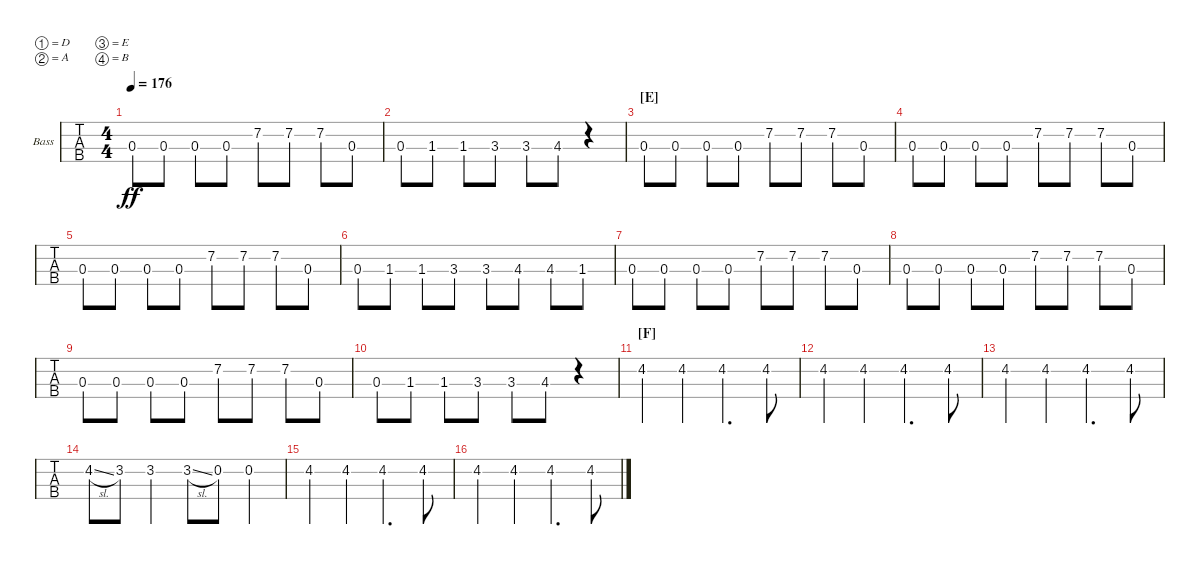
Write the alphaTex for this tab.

\defaultSystemsLayout 4
\bracketExtendMode groupsimilarinstruments
\firstSystemTrackNameOrientation horizontal
\otherSystemsTrackNameOrientation horizontal
\track ("Bass" "Bass") {instrument electricbassfinger}
\staff {tabs}
\tuning (D2 A1 E1 B0)
\ts (4 4)
\tempo 176
\clef f4
\ks c
0.3.8{dy ff} 0.3.8 0.3.8 0.3.8 7.2.8 7.2.8 7.2.8 0.3.8 |
0.3.8 1.3.8 1.3.8 3.3.8 3.3.8 4.3.8 r.4 |
\section ("E" "")
0.3.8 0.3.8 0.3.8 0.3.8 7.2.8 7.2.8 7.2.8 0.3.8 |
0.3.8 0.3.8 0.3.8 0.3.8 7.2.8 7.2.8 7.2.8 0.3.8 |
0.3.8 0.3.8 0.3.8 0.3.8 7.2.8 7.2.8 7.2.8 0.3.8 |
0.3.8 1.3.8 1.3.8 3.3.8 3.3.8 4.3.8 4.3.8 1.3.8 |
0.3.8 0.3.8 0.3.8 0.3.8 7.2.8 7.2.8 7.2.8 0.3.8 |
0.3.8 0.3.8 0.3.8 0.3.8 7.2.8 7.2.8 7.2.8 0.3.8 |
0.3.8 0.3.8 0.3.8 0.3.8 7.2.8 7.2.8 7.2.8 0.3.8 |
0.3.8 1.3.8 1.3.8 3.3.8 3.3.8 4.3.8 r.4 |
\section ("F" "")
4.2.4 4.2.4 4.2.4{d} 4.2.8 |
4.2.4 4.2.4 4.2.4{d} 4.2.8 |
4.2.4 4.2.4 4.2.4{d} 4.2.8 |
4.2{sl}.8 3.2.8 3.2.4 3.2{sl}.8 0.2.8 0.2.4 |
4.2.4 4.2.4 4.2.4{d} 4.2.8 |
4.2.4 4.2.4 4.2.4{d} 4.2.8
